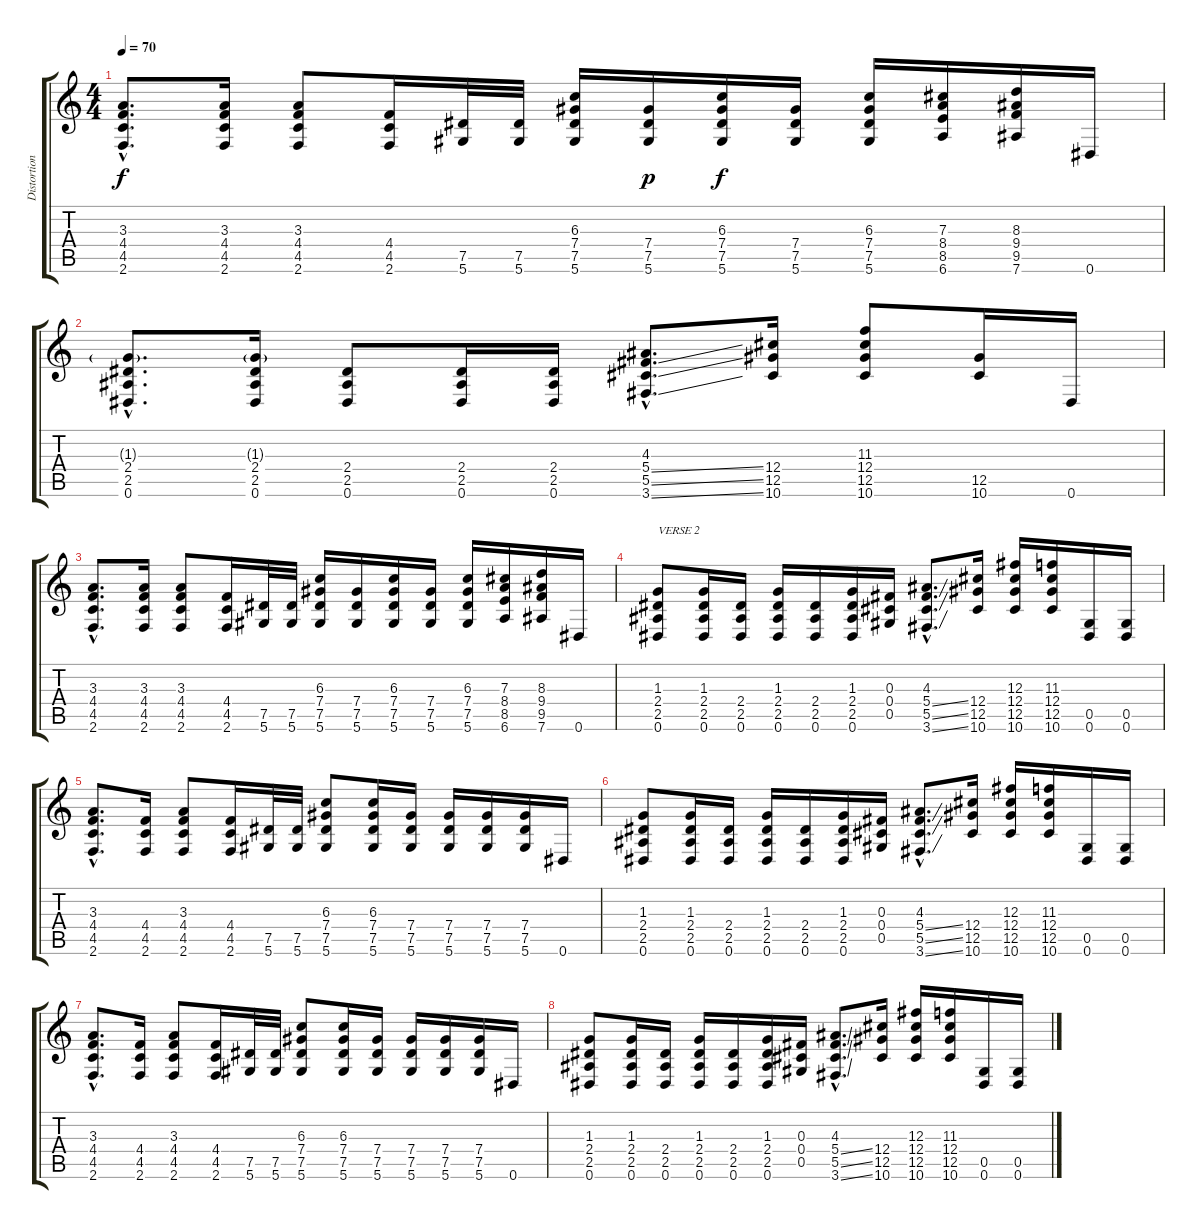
\track ("Distortion 1" "Distortion") {instrument distortionguitar}
\staff {score tabs}
\tuning (Eb4 Bb3 Gb3 Db3 Ab2 Eb2) {hide}
\ts (4 4)
\tempo 70
\clef g2
\ks c
(3.3{hac} 4.4{hac} 4.5{hac} 2.6{hac}).8{d dy f} (3.3 4.4 4.5 2.6).16 (3.3 4.4 4.5 2.6).8 (4.4 4.5 2.6).16 (7.5 5.6).32 (7.5 5.6).32 (6.3 7.4 7.5 5.6).16 (7.4 7.5 5.6).16{dy p} (6.3 7.4 7.5 5.6).16{dy f} (7.4 7.5 5.6).16 (6.3 7.4 7.5 5.6).16 (7.3 8.4 8.5 6.6).16 (8.3 9.4 9.5 7.6).16 0.6.16 |
(1.3{g hac} 2.4{hac} 2.5{hac} 0.6{hac}).8{d instrument distortionguitar} (1.3{g} 2.4 2.5 0.6).16 (2.4 2.5 0.6).8 (2.4 2.5 0.6).16 (2.4 2.5 0.6).16 (4.3{hac} 5.4{ss hac} 5.5{ss hac} 3.6{ss hac}).8{d} (12.4 12.5 10.6).16 (11.3 12.4 12.5 10.6).8 (12.5 10.6).16 0.6.16 |
(3.3{hac} 4.4{hac} 4.5{hac} 2.6{hac}).8{d} (3.3 4.4 4.5 2.6).16 (3.3 4.4 4.5 2.6).8 (4.4 4.5 2.6).16 (7.5 5.6).32 (7.5 5.6).32 (6.3 7.4 7.5 5.6).16 (7.4 7.5 5.6).16 (6.3 7.4 7.5 5.6).16 (7.4 7.5 5.6).16 (6.3 7.4 7.5 5.6).16 (7.3 8.4 8.5 6.6).16 (8.3 9.4 9.5 7.6).16 0.6.16 |
(1.3 2.4 2.5 0.6).8{txt "VERSE 2"} (1.3 2.4 2.5 0.6).16 (2.4 2.5 0.6).16 (1.3 2.4 2.5 0.6).16 (2.4 2.5 0.6).16 (1.3 2.4 2.5 0.6).16 (0.3 0.4 0.5).16 (4.3{hac} 5.4{ss hac} 5.5{ss hac} 3.6{ss hac}).8{d} (12.4 12.5 10.6).16 (12.3 12.4 12.5 10.6).16 (11.3 12.4 12.5 10.6).16 (0.5 0.6).16 (0.5 0.6).16 |
(3.3{hac} 4.4{hac} 4.5{hac} 2.6{hac}).8{d} (4.4 4.5 2.6).16 (3.3 4.4 4.5 2.6).8 (4.4 4.5 2.6).16 (7.5 5.6).32 (7.5 5.6).32 (6.3 7.4 7.5 5.6).8 (6.3 7.4 7.5 5.6).16 (7.4 7.5 5.6).16 (7.4 7.5 5.6).16 (7.4 7.5 5.6).16 (7.4 7.5 5.6).16 0.6.16 |
(1.3 2.4 2.5 0.6).8 (1.3 2.4 2.5 0.6).16 (2.4 2.5 0.6).16 (1.3 2.4 2.5 0.6).16 (2.4 2.5 0.6).16 (1.3 2.4 2.5 0.6).16 (0.3 0.4 0.5).16 (4.3{hac} 5.4{ss hac} 5.5{ss hac} 3.6{ss hac}).8{d} (12.4 12.5 10.6).16 (12.3 12.4 12.5 10.6).16 (11.3 12.4 12.5 10.6).16 (0.5 0.6).16 (0.5 0.6).16 |
(3.3{hac} 4.4{hac} 4.5{hac} 2.6{hac}).8{d} (4.4 4.5 2.6).16 (3.3 4.4 4.5 2.6).8 (4.4 4.5 2.6).16 (7.5 5.6).32 (7.5 5.6).32 (6.3 7.4 7.5 5.6).8 (6.3 7.4 7.5 5.6).16 (7.4 7.5 5.6).16 (7.4 7.5 5.6).16 (7.4 7.5 5.6).16 (7.4 7.5 5.6).16 0.6.16 |
(1.3 2.4 2.5 0.6).8 (1.3 2.4 2.5 0.6).16 (2.4 2.5 0.6).16 (1.3 2.4 2.5 0.6).16 (2.4 2.5 0.6).16 (1.3 2.4 2.5 0.6).16 (0.3 0.4 0.5).16 (4.3{hac} 5.4{ss hac} 5.5{ss hac} 3.6{ss hac}).8{d} (12.4 12.5 10.6).16 (12.3 12.4 12.5 10.6).16 (11.3 12.4 12.5 10.6).16 (0.5 0.6).16 (0.5 0.6).16
